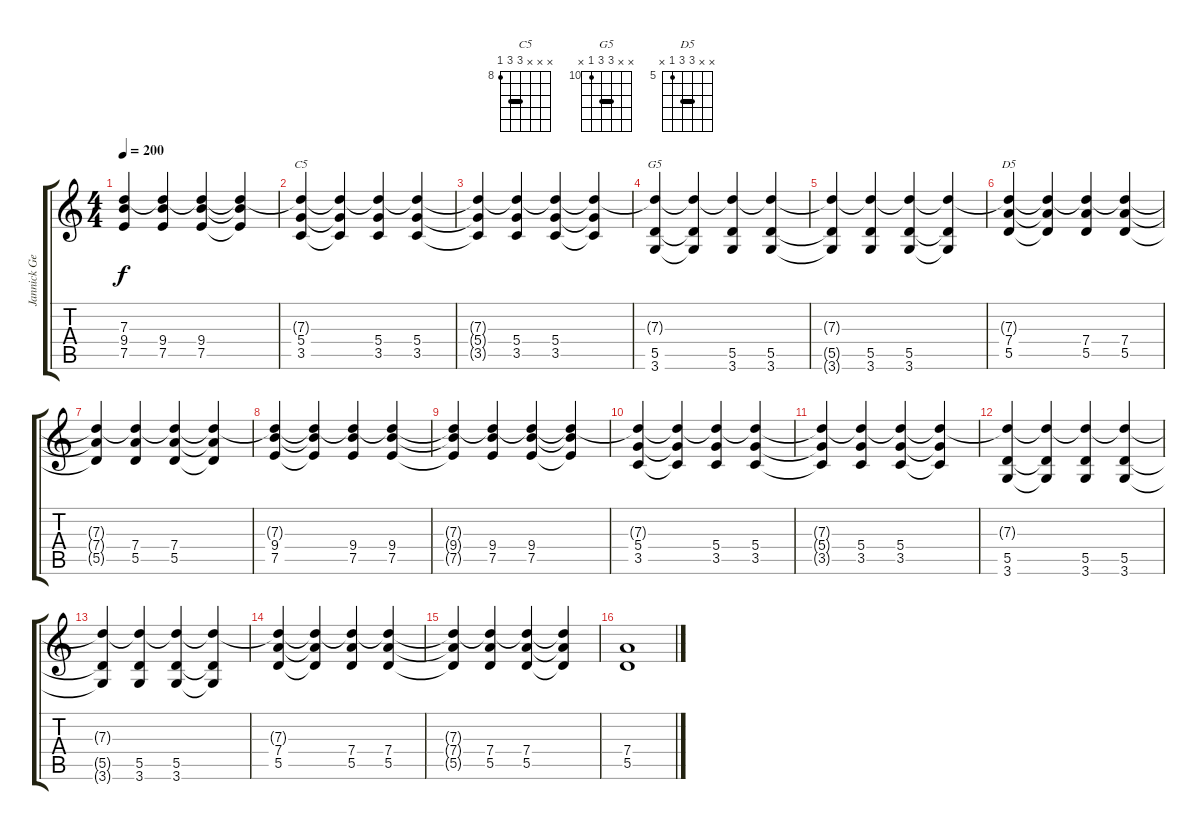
\track ("Jannick Gers" "Jannick Ge") {instrument distortionguitar}
\staff {score tabs}
\tuning (E4 B3 G3 D3 A2 E2) {hide}
\chord ("C5" x x x 10 10 8) {firstfret 8 barre 10}
\chord ("G5" x x 12 12 10 x) {firstfret 10 barre 12}
\chord ("D5" x x 7 7 5 x) {firstfret 5 barre 7}
\ts (4 4)
\tempo 200
\clef g2
\ks c
(7.3{t} 9.4{t} 7.5{t}).4{dy f} (7.3{t} 9.4 7.5).4 (7.3{t} 9.4 7.5).4 (7.3{t} 9.4{t} 7.5{t}).4 |
(7.3{t} 5.4 3.5).4{ch "C5"} (7.3{t} 5.4{t} 3.5{t}).4 (7.3{t} 5.4 3.5).4 (7.3{t} 5.4 3.5).4 |
(7.3{t} 5.4{t} 3.5{t}).4 (7.3{t} 5.4 3.5).4 (7.3{t} 5.4 3.5).4 (7.3{t} 5.4{t} 3.5{t}).4 |
(7.3{t} 5.5 3.6).4{ch "G5"} (7.3{t} 5.5{t} 3.6{t}).4 (7.3{t} 5.5 3.6).4 (7.3{t} 5.5 3.6).4 |
(7.3{t} 5.5{t} 3.6{t}).4 (7.3{t} 5.5 3.6).4 (7.3{t} 5.5 3.6).4 (7.3{t} 5.5{t} 3.6{t}).4 |
(7.3{t} 7.4 5.5).4{ch "D5"} (7.3{t} 7.4{t} 5.5{t}).4 (7.3{t} 7.4 5.5).4 (7.3{t} 7.4 5.5).4 |
(7.3{t} 7.4{t} 5.5{t}).4 (7.3{t} 7.4 5.5).4 (7.3{t} 7.4 5.5).4 (7.3{t} 7.4{t} 5.5{t}).4 |
(7.3{t} 9.4 7.5).4 (7.3{t} 9.4{t} 7.5{t}).4 (7.3{t} 9.4 7.5).4 (7.3{t} 9.4 7.5).4 |
(7.3{t} 9.4{t} 7.5{t}).4 (7.3{t} 9.4 7.5).4 (7.3{t} 9.4 7.5).4 (7.3{t} 9.4{t} 7.5{t}).4 |
(7.3{t} 5.4 3.5).4 (7.3{t} 5.4{t} 3.5{t}).4 (7.3{t} 5.4 3.5).4 (7.3{t} 5.4 3.5).4 |
(7.3{t} 5.4{t} 3.5{t}).4 (7.3{t} 5.4 3.5).4 (7.3{t} 5.4 3.5).4 (7.3{t} 5.4{t} 3.5{t}).4 |
(7.3{t} 5.5 3.6).4 (7.3{t} 5.5{t} 3.6{t}).4 (7.3{t} 5.5 3.6).4 (7.3{t} 5.5 3.6).4 |
(7.3{t} 5.5{t} 3.6{t}).4 (7.3{t} 5.5 3.6).4 (7.3{t} 5.5 3.6).4 (7.3{t} 5.5{t} 3.6{t}).4 |
(7.3{t} 7.4 5.5).4 (7.3{t} 7.4{t} 5.5{t}).4 (7.3{t} 7.4 5.5).4 (7.3{t} 7.4 5.5).4 |
(7.3{t} 7.4{t} 5.5{t}).4 (7.3{t} 7.4 5.5).4 (7.3{t} 7.4 5.5).4 (7.3{t} 7.4{t} 5.5{t}).4 |
(7.4 5.5).1
